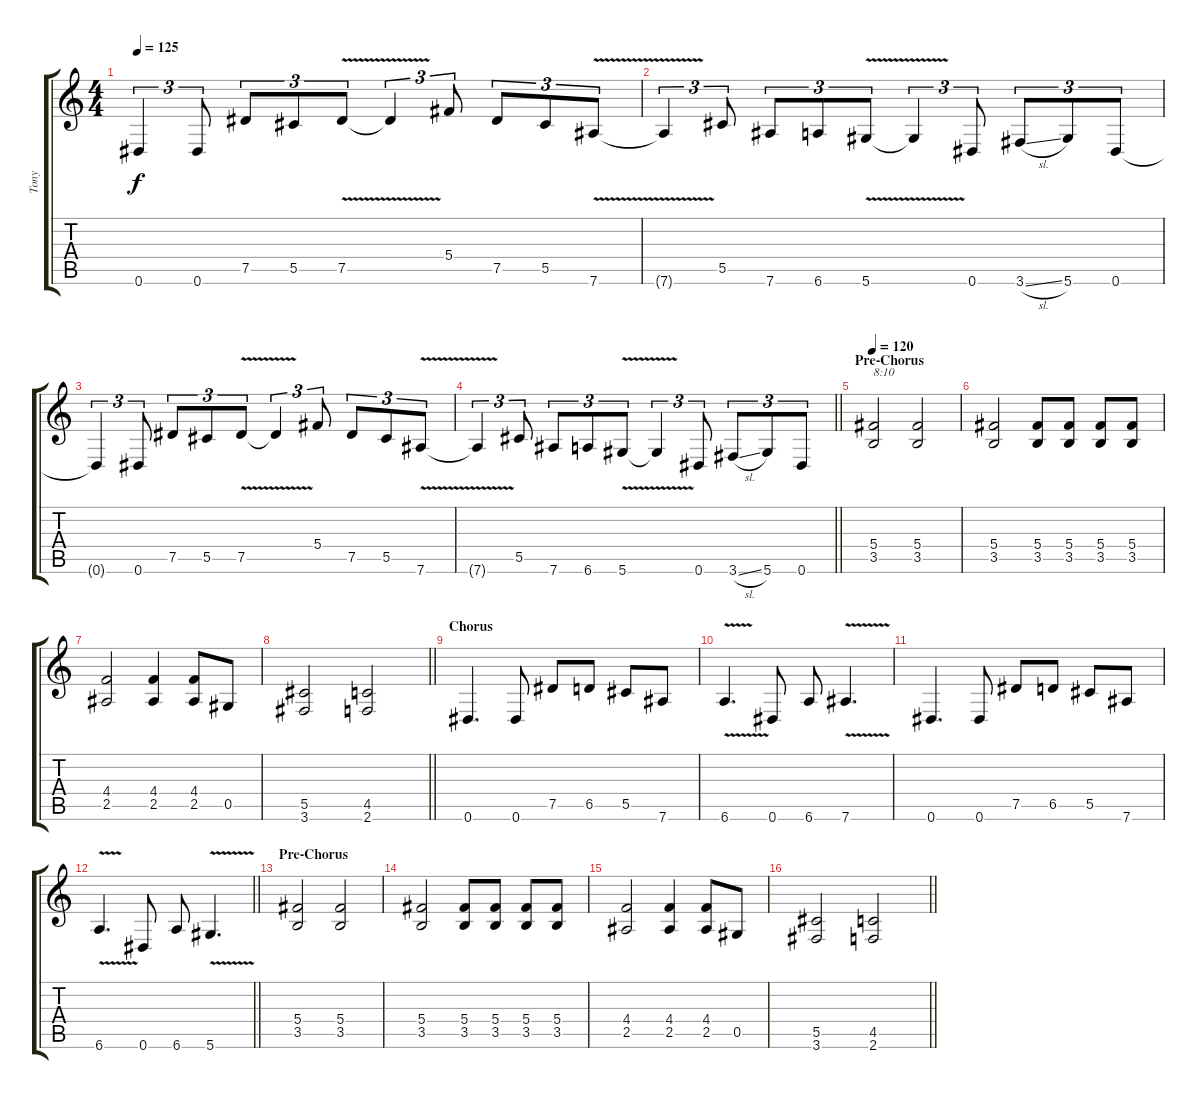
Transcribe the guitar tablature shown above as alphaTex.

\track ("Tony" "Tony") {instrument distortionguitar}
\staff {score tabs}
\tuning (Eb4 Bb3 Gb3 Db3 Ab2 Eb2) {hide}
\ts (4 4)
\tempo 125
\clef g2
\ks c
0.6{t}.4{tu (3 2) dy f} 0.6.8{tu (3 2)} 7.5.8{tu (3 2)} 5.5.8{tu (3 2)} 7.5{v}.8{tu (3 2)} 7.5{v t}.4{tu (3 2)} 5.4.8{tu (3 2)} 7.5.8{tu (3 2)} 5.5.8{tu (3 2)} 7.6{v}.8{tu (3 2)} |
7.6{v t}.4{tu (3 2)} 5.5.8{tu (3 2)} 7.6.8{tu (3 2)} 6.6.8{tu (3 2)} 5.6{v}.8{tu (3 2)} 5.6{v t}.4{tu (3 2)} 0.6.8{tu (3 2)} 3.6{sl}.8{tu (3 2)} 5.6.8{tu (3 2)} 0.6.8{tu (3 2)} |
0.6{t}.4{tu (3 2)} 0.6.8{tu (3 2)} 7.5.8{tu (3 2)} 5.5.8{tu (3 2)} 7.5{v}.8{tu (3 2)} 7.5{v t}.4{tu (3 2)} 5.4.8{tu (3 2)} 7.5.8{tu (3 2)} 5.5.8{tu (3 2)} 7.6{v}.8{tu (3 2)} |
\barLineRight lightlight
7.6{v t}.4{tu (3 2)} 5.5.8{tu (3 2)} 7.6.8{tu (3 2)} 6.6.8{tu (3 2)} 5.6{v}.8{tu (3 2)} 5.6{v t}.4{tu (3 2)} 0.6.8{tu (3 2)} 3.6{sl}.8{tu (3 2)} 5.6.8{tu (3 2)} 0.6.8{tu (3 2)} |
\section ("" "Pre-Chorus")
\tempo 120
(5.4 3.5).2{txt "8:10"} (5.4 3.5).2 |
(5.4 3.5).2 (5.4 3.5).8 (5.4 3.5).8 (5.4 3.5).8 (5.4 3.5).8 |
(4.4 2.5).2 (4.4 2.5).4 (4.4 2.5).8 0.5.8 |
\barLineRight lightlight
(5.5 3.6).2 (4.5 2.6).2 |
\section ("" "Chorus")
0.6.4{d} 0.6.8 7.5.8 6.5.8 5.5.8 7.6.8 |
6.6{v}.4{d} 0.6.8 6.6.8 7.6{v}.4{d} |
0.6.4{d} 0.6.8 7.5.8 6.5.8 5.5.8 7.6.8 |
\barLineRight lightlight
6.6{v}.4{d} 0.6.8 6.6.8 5.6{v}.4{d} |
\section ("" "Pre-Chorus")
(5.4 3.5).2 (5.4 3.5).2 |
(5.4 3.5).2 (5.4 3.5).8 (5.4 3.5).8 (5.4 3.5).8 (5.4 3.5).8 |
(4.4 2.5).2 (4.4 2.5).4 (4.4 2.5).8 0.5.8 |
\barLineRight lightlight
(5.5 3.6).2 (4.5 2.6).2
